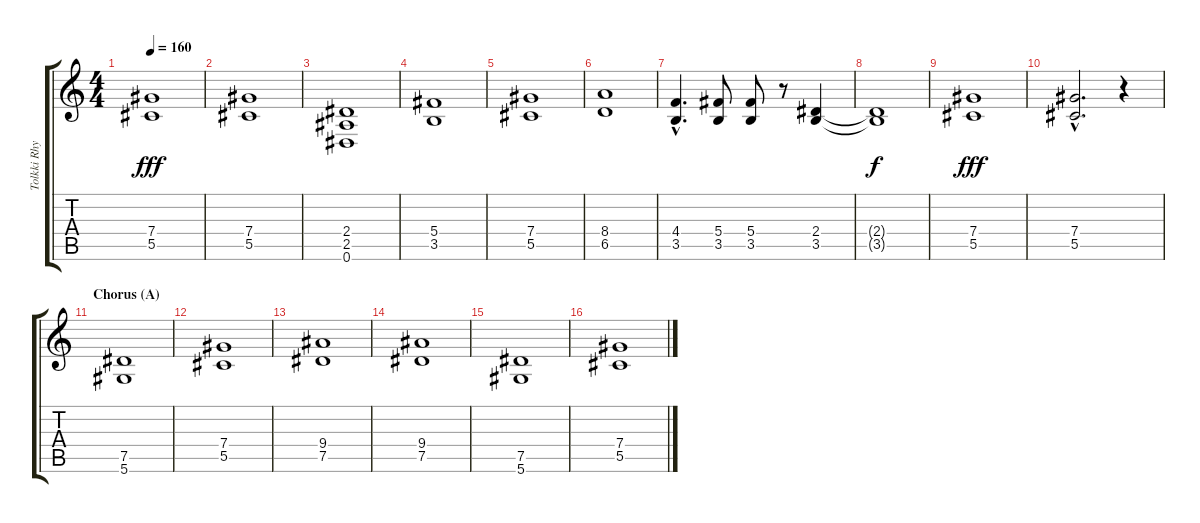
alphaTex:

\track ("Tolkki Rhythm" "Tolkki Rhy") {instrument overdrivenguitar}
\staff {score tabs}
\tuning (Eb4 Bb3 Gb3 Db3 Ab2 Eb2) {hide}
\ts (4 4)
\tempo 160
\clef g2
\ks c
(7.4 5.5).1{dy fff} |
(7.4 5.5).1 |
(2.4 2.5 0.6).1 |
(5.4 3.5).1 |
(7.4 5.5).1 |
(8.4 6.5).1 |
(4.4{hac} 3.5{hac}).4{d} (5.4 3.5).8 (5.4 3.5).8 r.8 (2.4 3.5).4 |
(2.4{t} 3.5{t}).1{dy f} |
(7.4 5.5).1{dy fff} |
(7.4{hac} 5.5{hac}).2{d} r.4 |
\section ("" "Chorus (A)")
(7.5 5.6).1 |
(7.4 5.5).1 |
(9.4 7.5).1 |
(9.4 7.5).1 |
(7.5 5.6).1 |
(7.4 5.5).1
